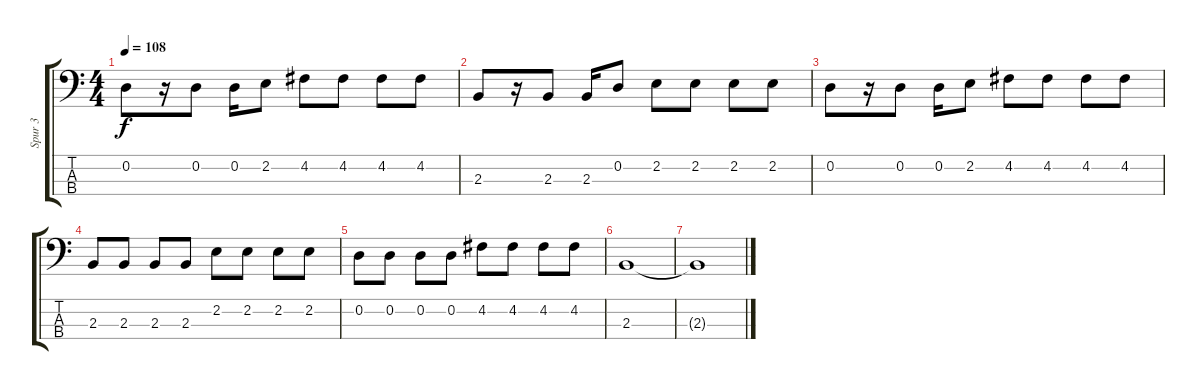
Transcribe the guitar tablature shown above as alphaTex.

\track ("Spur 3" "Spur 3") {instrument electricbassfinger}
\staff {score tabs}
\tuning (G2 D2 A1 E1) {hide}
\ts (4 4)
\tempo 108
\clef f4
\ks c
0.2.8{dy f} r.16 0.2.8 0.2.16 2.2.8 4.2.8 4.2.8 4.2.8 4.2.8 |
2.3.8 r.16 2.3.8 2.3.16 0.2.8 2.2.8 2.2.8 2.2.8 2.2.8 |
0.2.8 r.16 0.2.8 0.2.16 2.2.8 4.2.8 4.2.8 4.2.8 4.2.8 |
2.3.8 2.3.8 2.3.8 2.3.8 2.2.8 2.2.8 2.2.8 2.2.8 |
0.2.8 0.2.8 0.2.8 0.2.8 4.2.8 4.2.8 4.2.8 4.2.8 |
2.3.1{volume 0} |
2.3{t}.1
